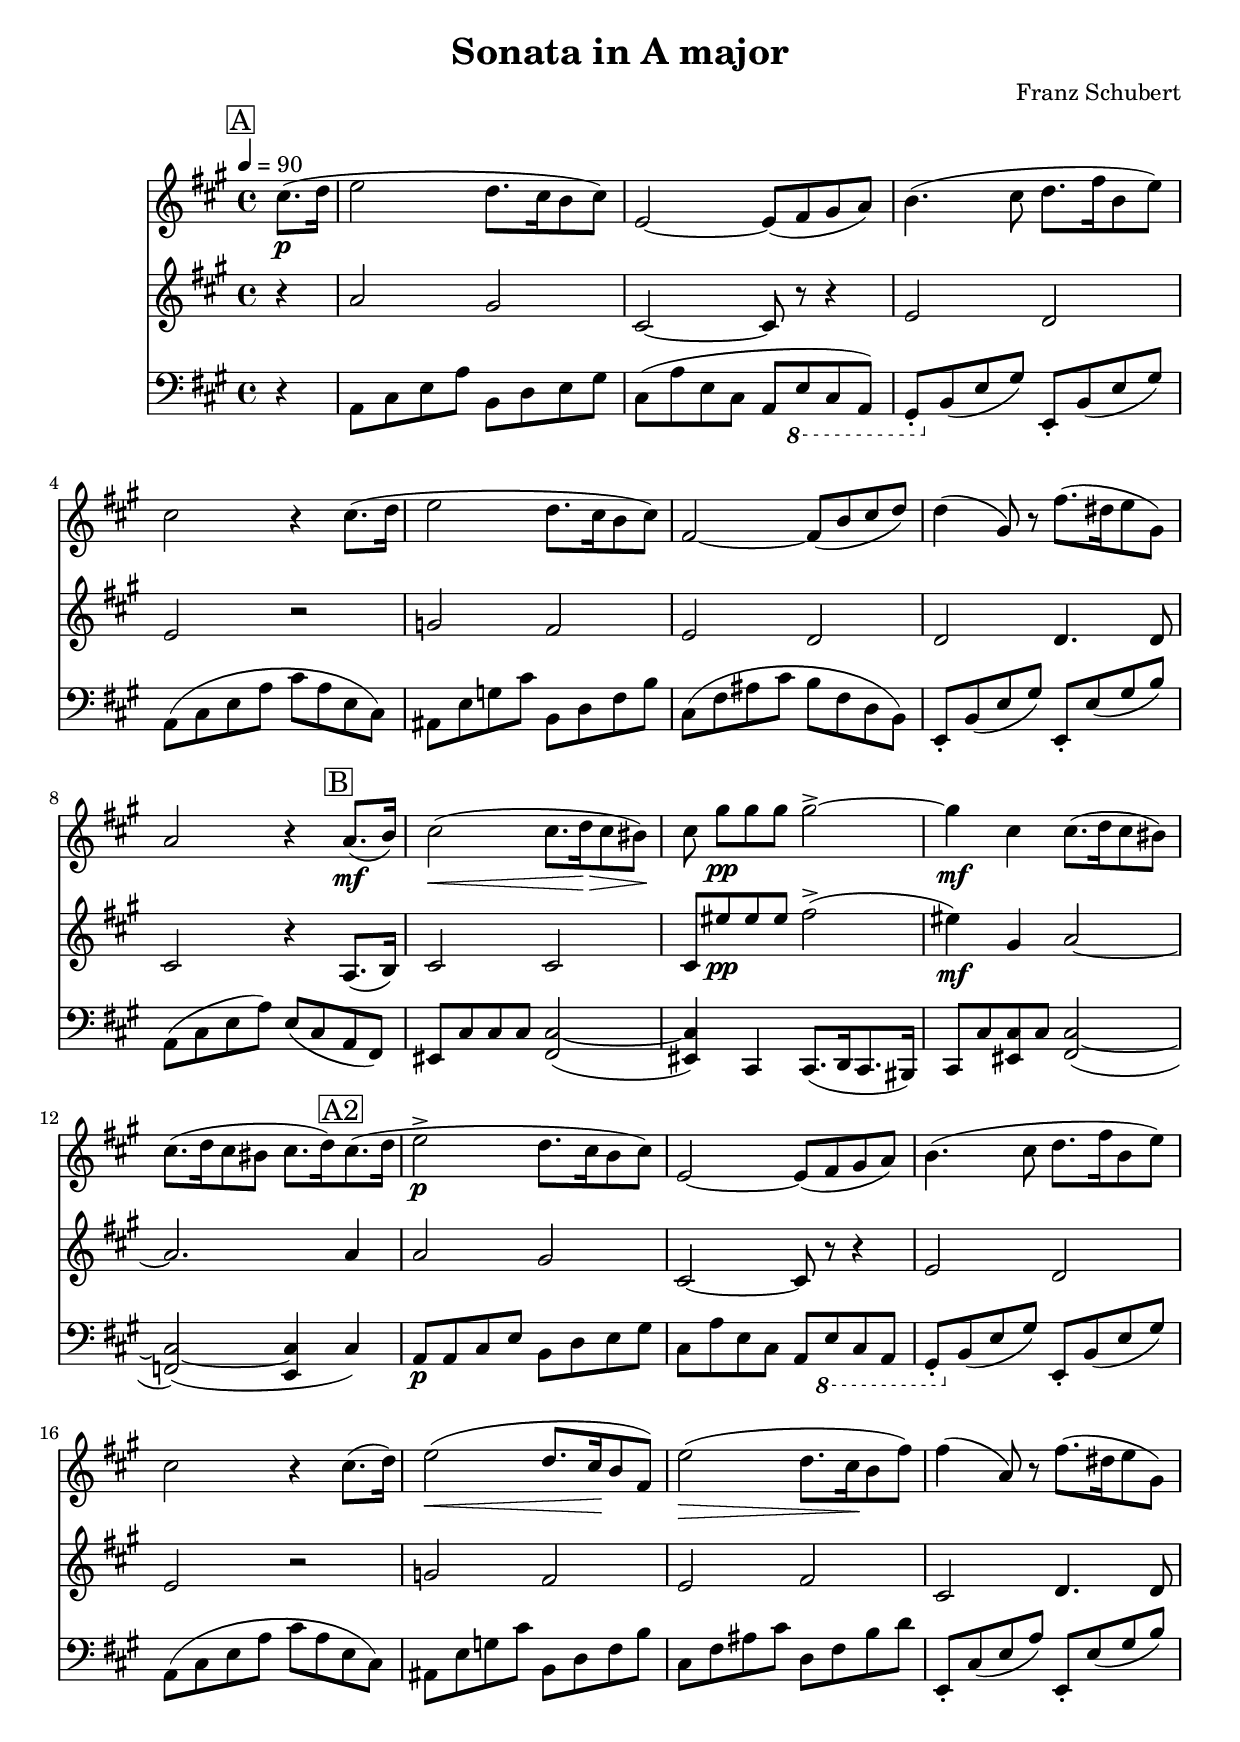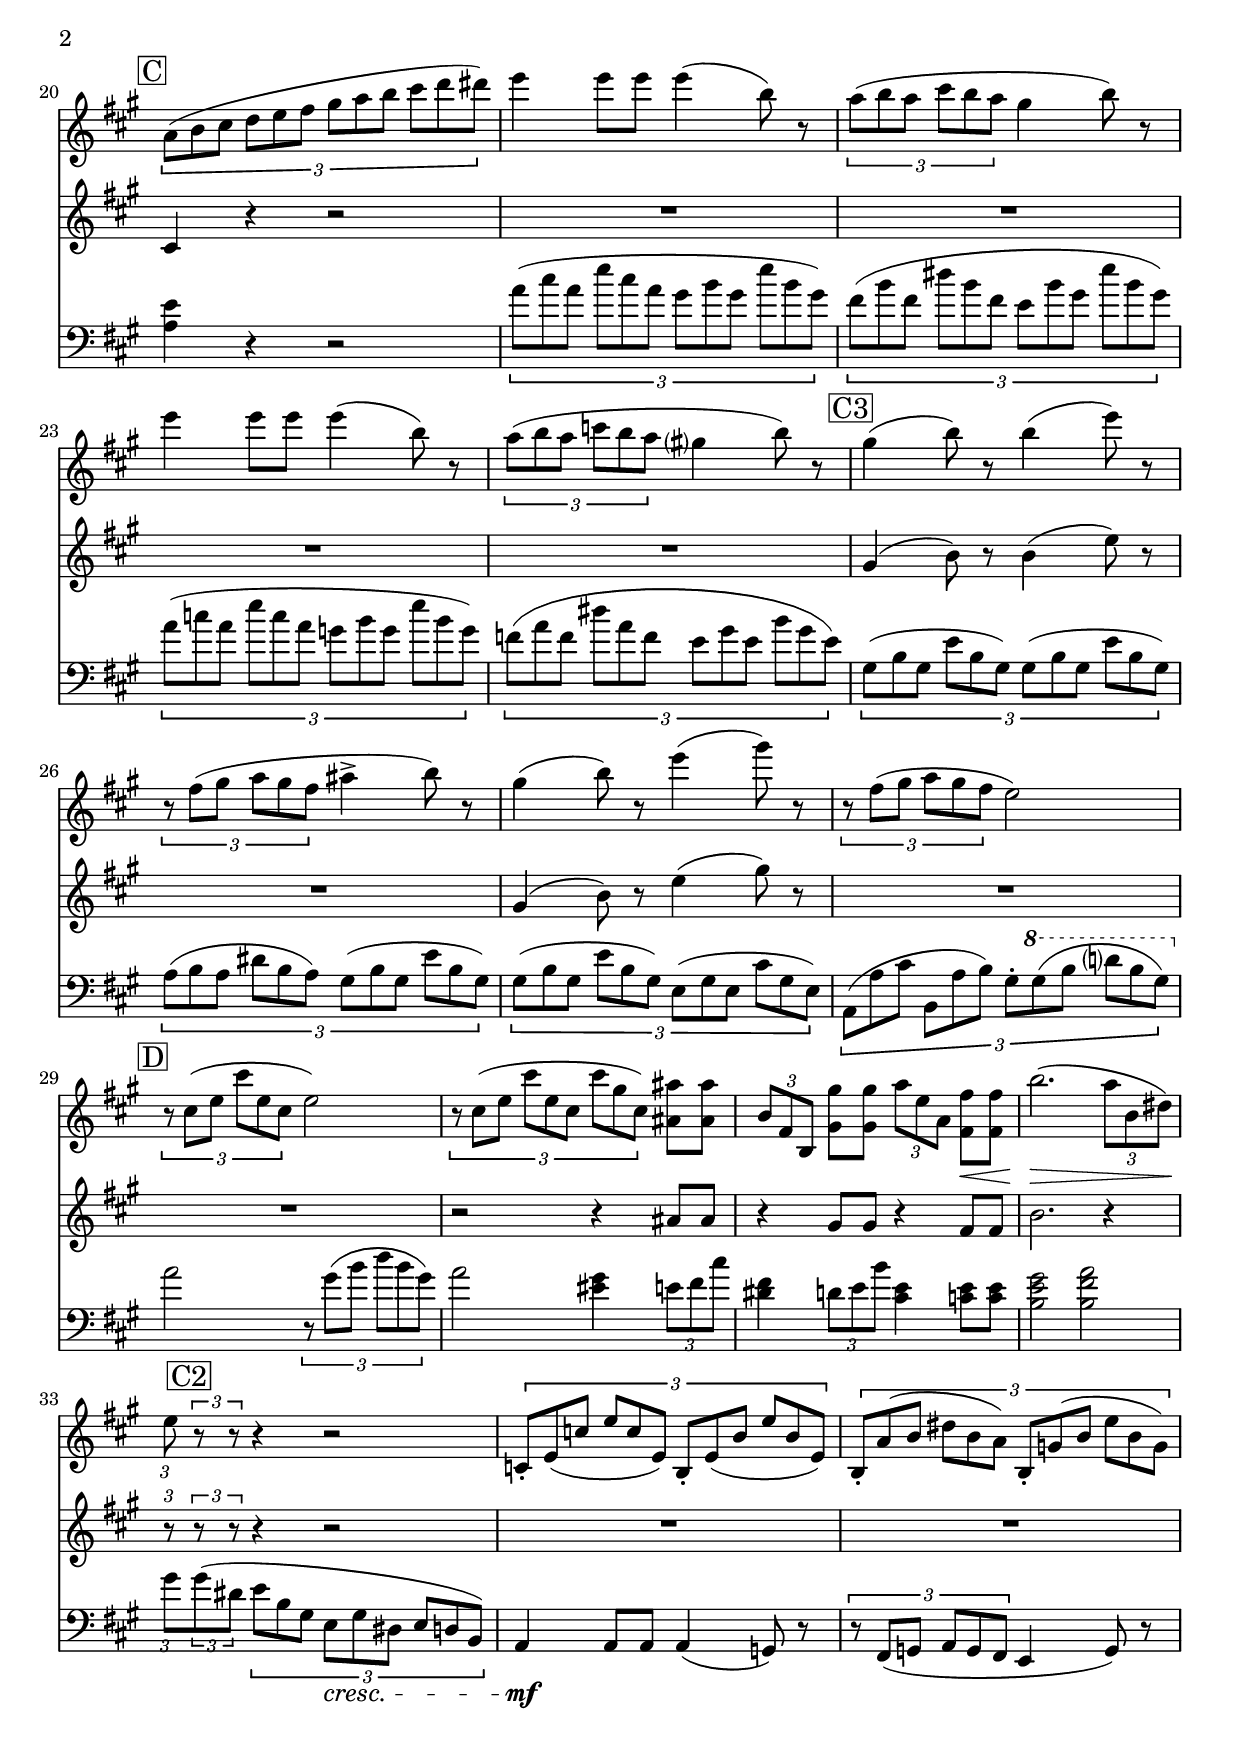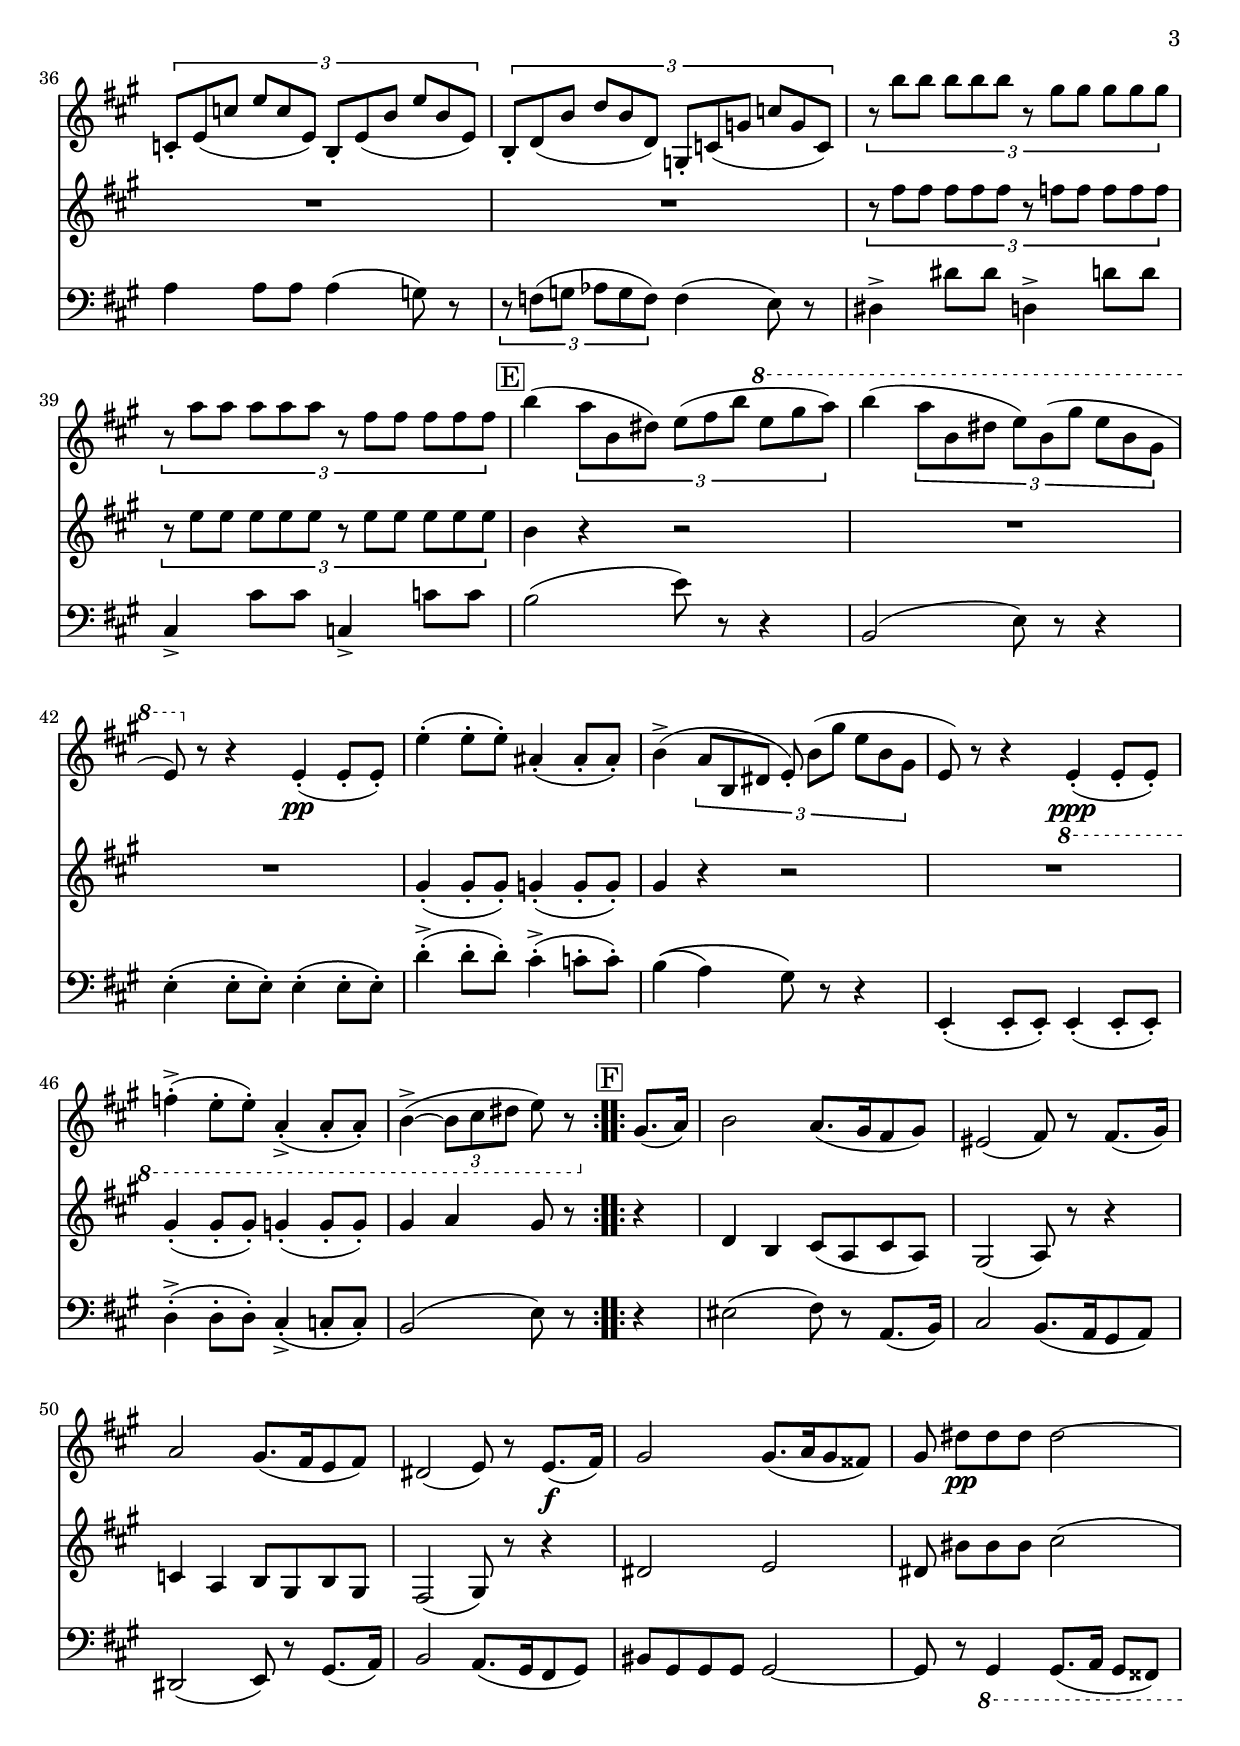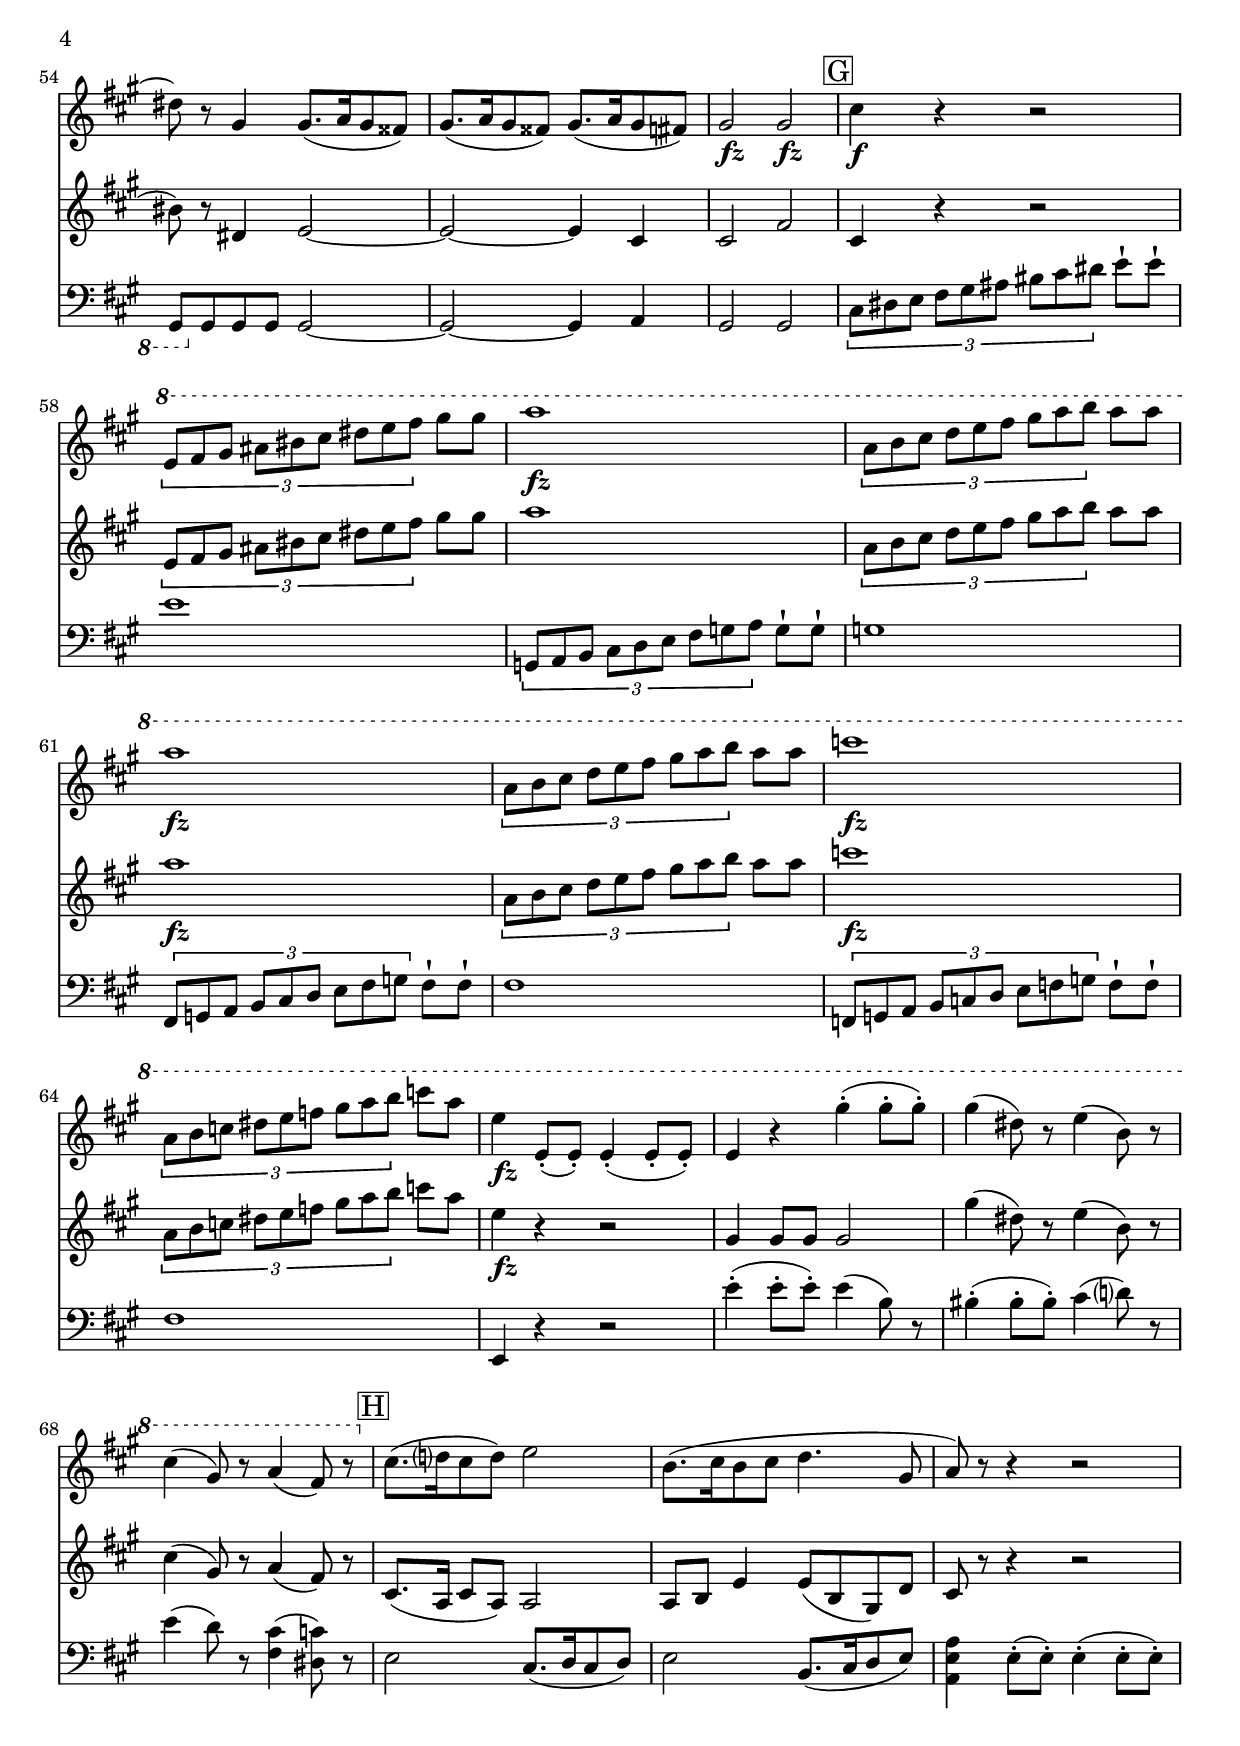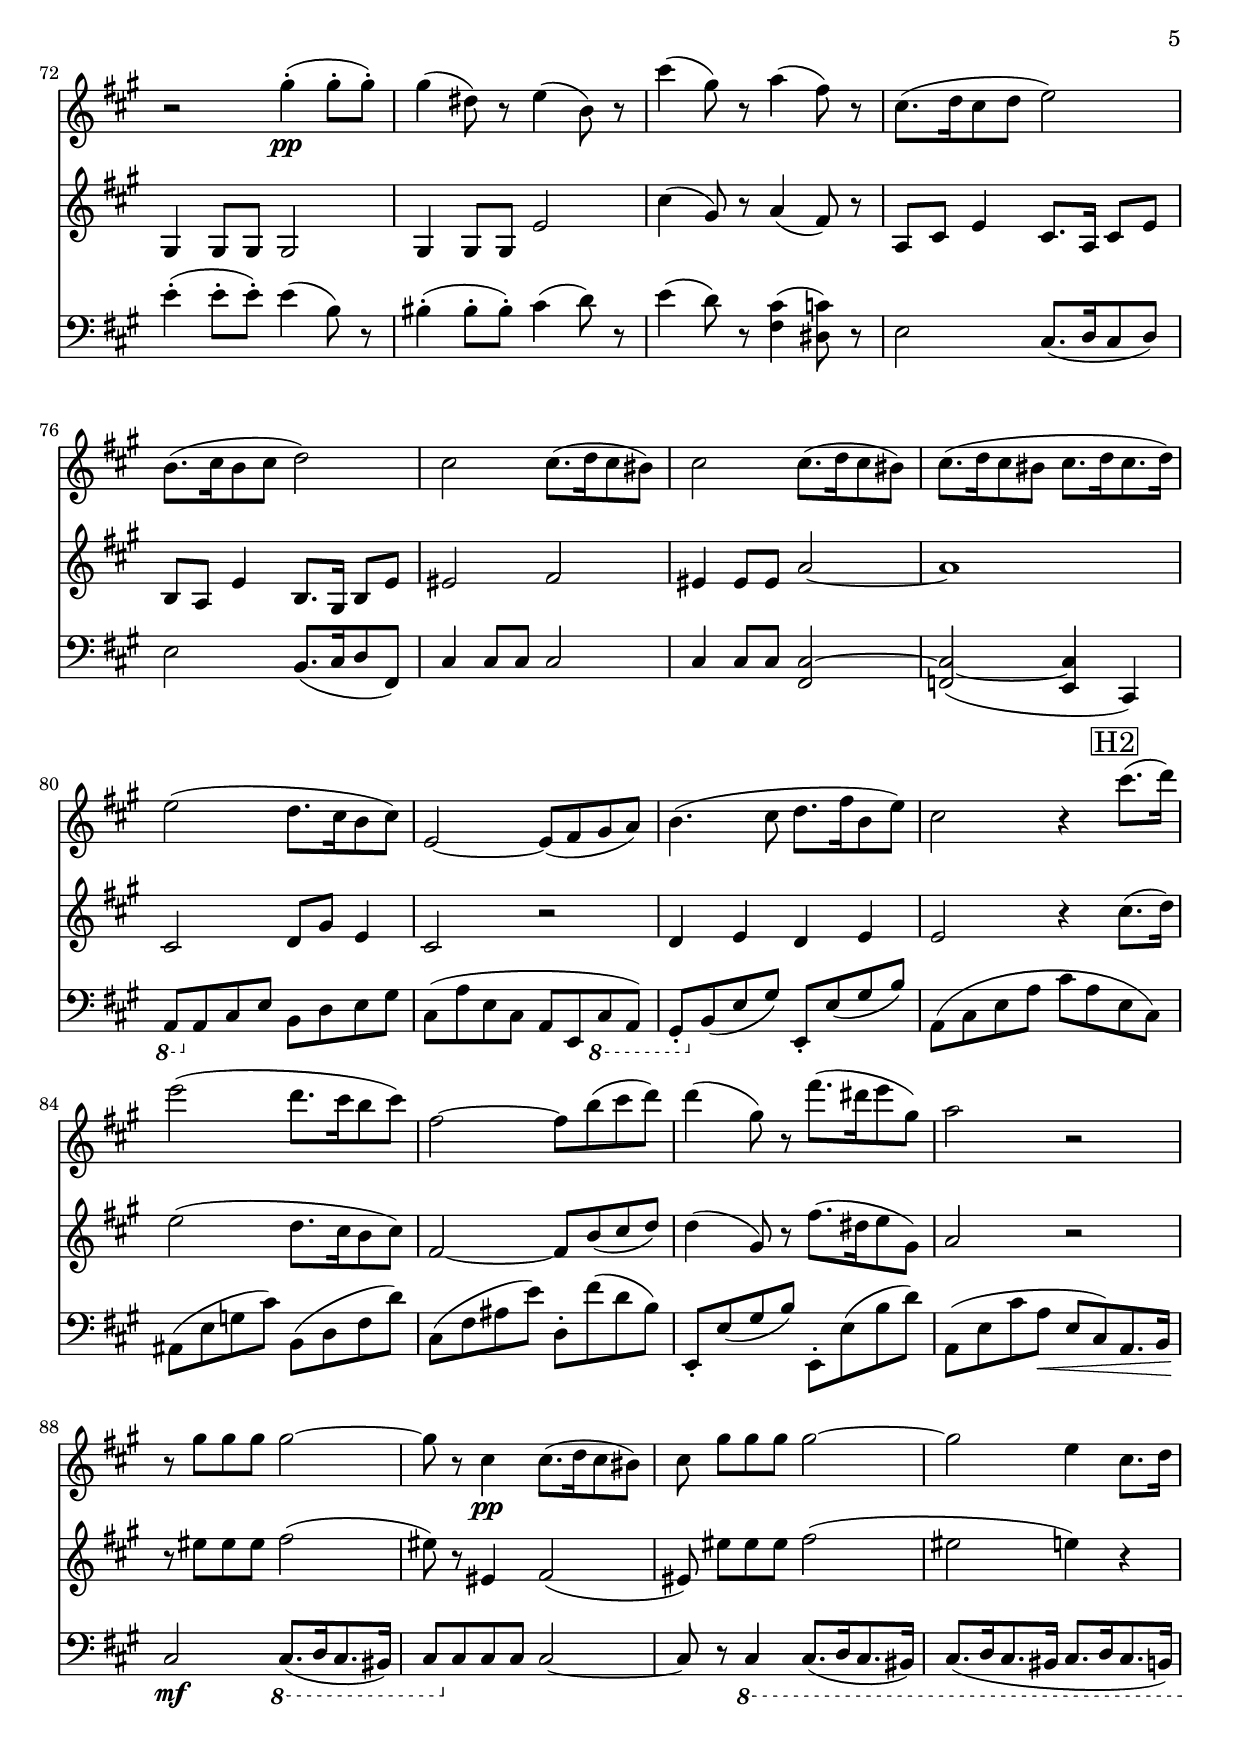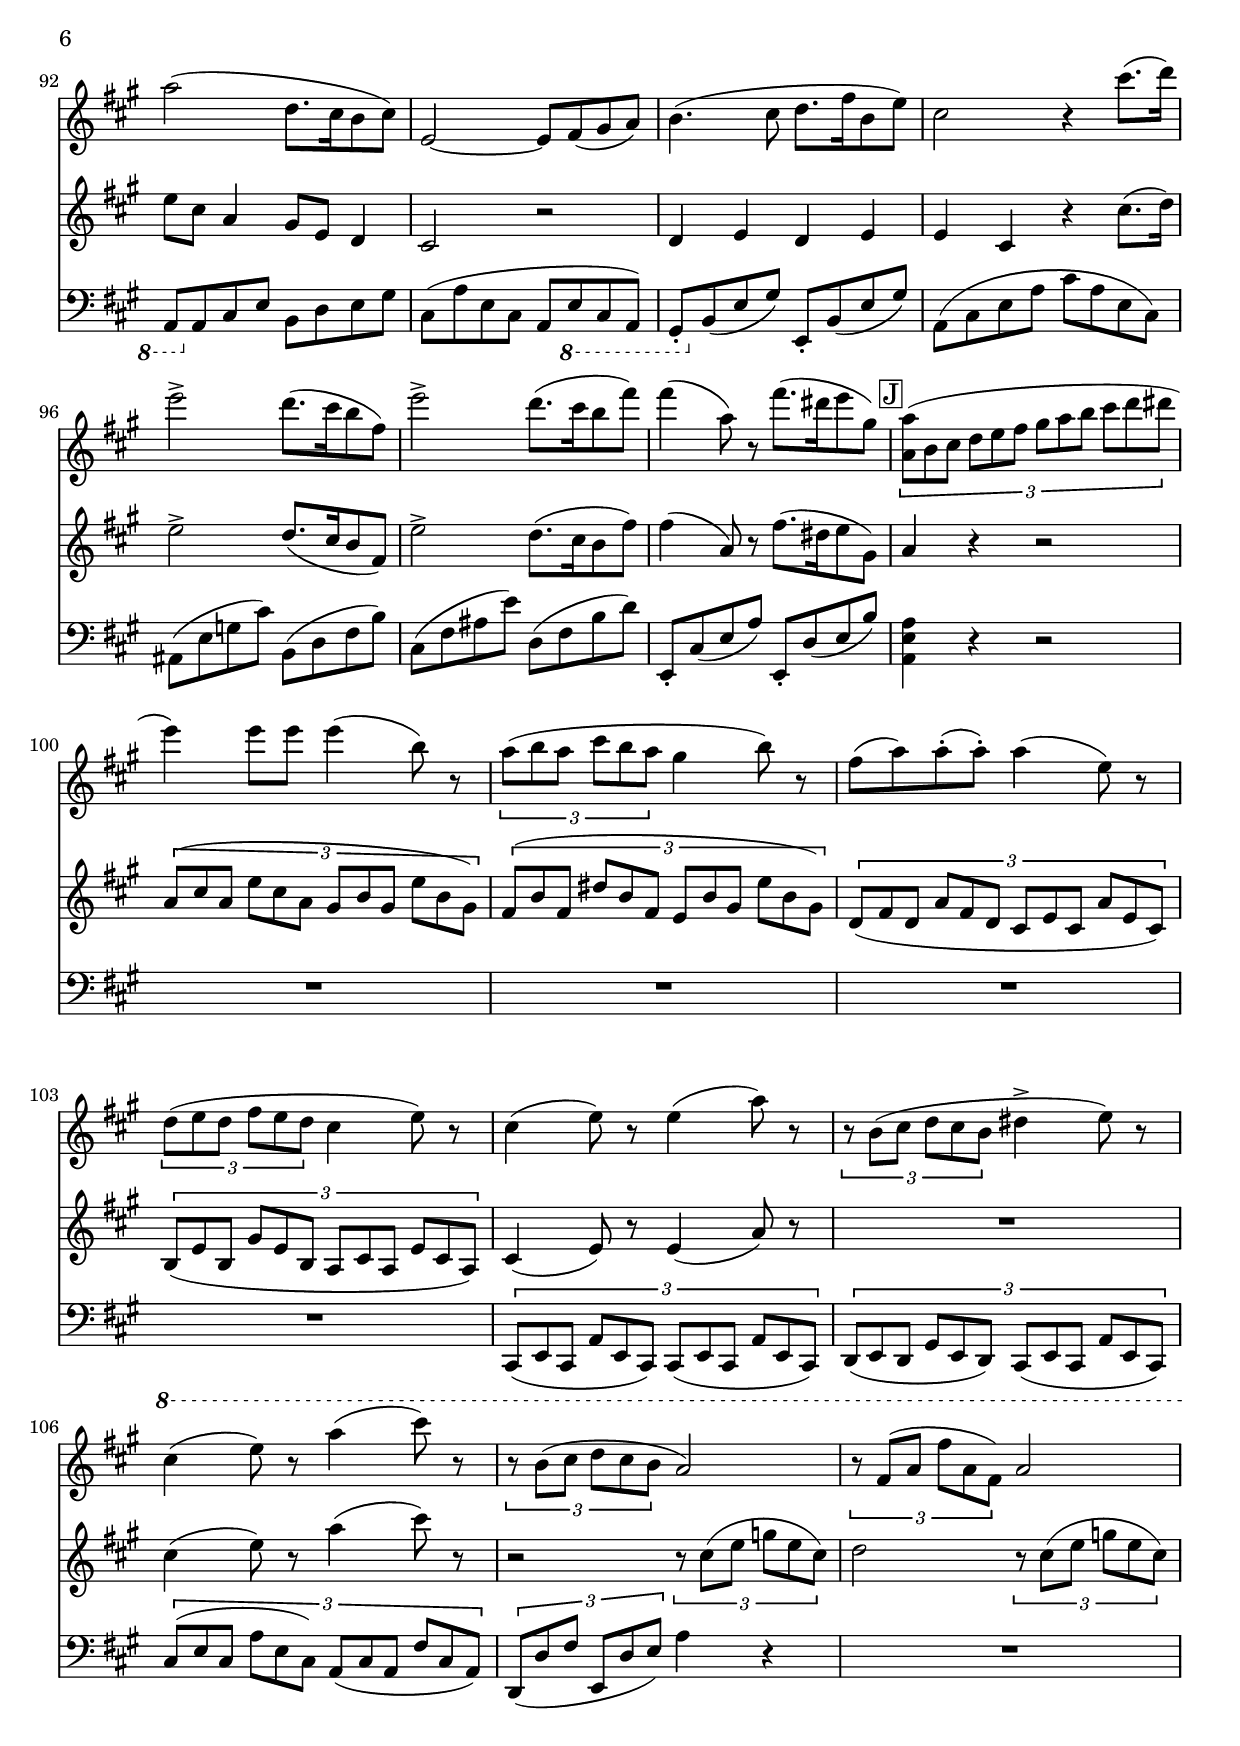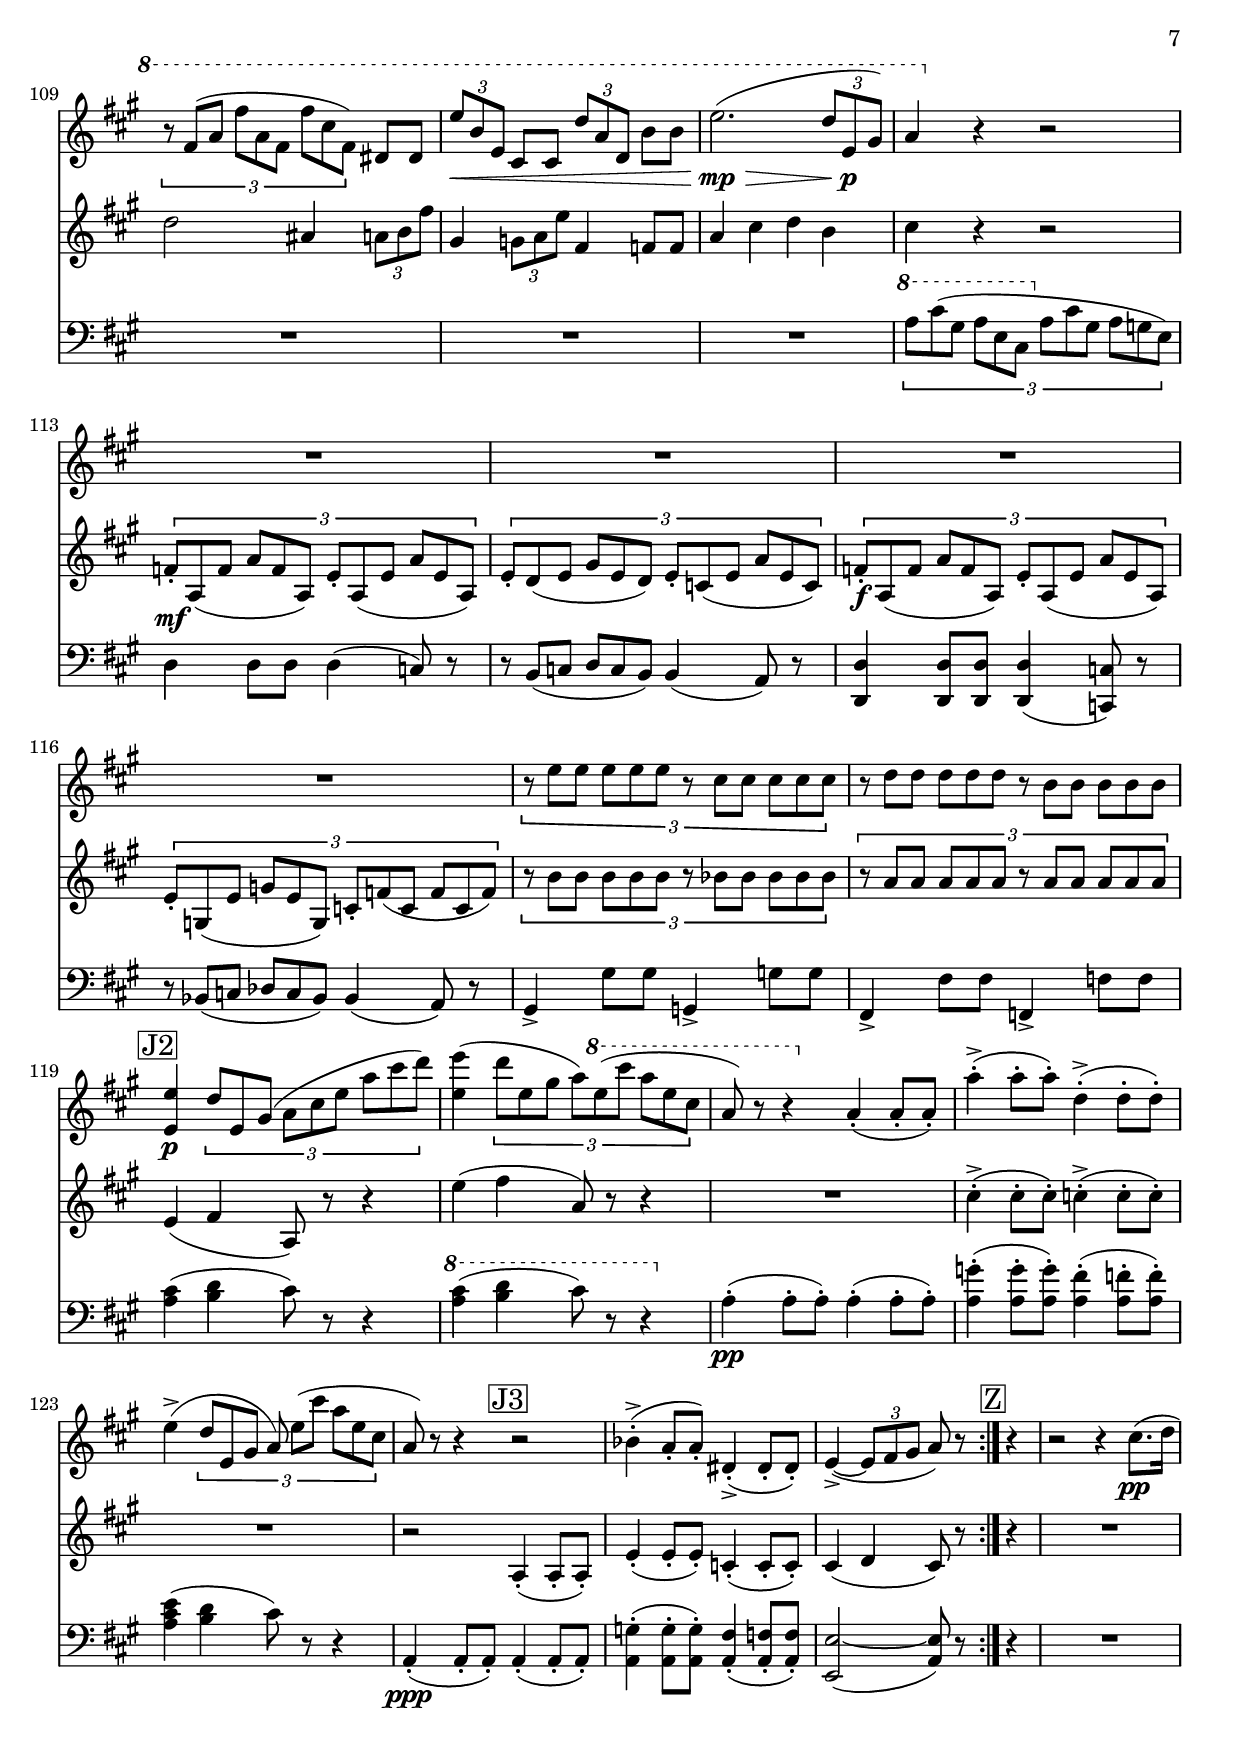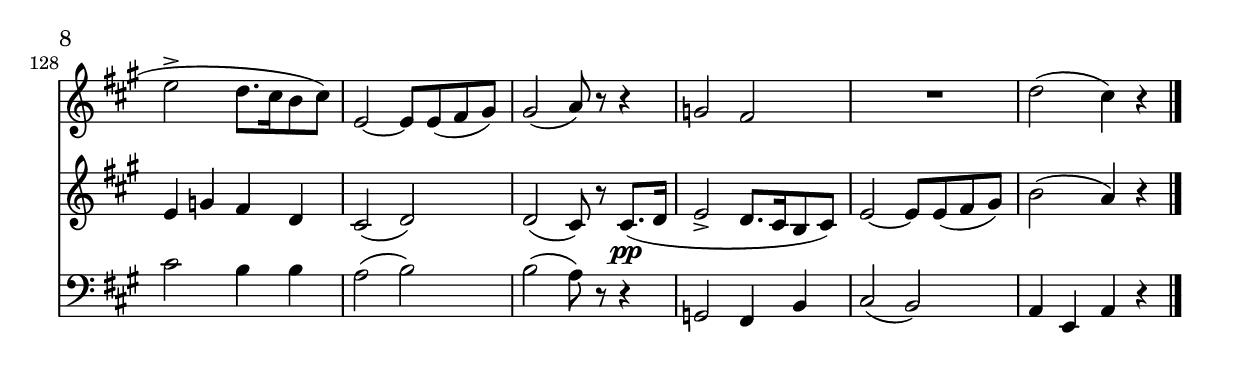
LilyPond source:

\language "english"

DaCapo = \markup { \italic "D.C." }
Fine = \markup { \italic "Fine" }

obr = { } % \break
opr = { } % \pageBreak

\header {
  title = \markup \center-column { "Sonata in A major" }
  composer = \markup { "Franz Schubert" }
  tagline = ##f
}

\paper {
  % annotate-spacing = ##t
  % bottom-margin = 1.0
  % top-margin = 1.0
  % right-margin = 5.0
  % left-margin = 5.0

  % page-count = 6
  % system-count = 23
  % ragged-bottom = ##t
  % ragged-right = ##t
  auto-first-page-number = ##t
  % two-sided = ##t
  page-breaking = #ly:minimal-breaking
  % page-breaking = #ly:page-turn-breaking
}

twice = #(define-music-function (music) (ly:music?)
             #{ \repeat unfold 2 { #music } #})

triplet = #(define-music-function (music) (ly:music?)
             #{ \tuplet 3/2 4 { #music } #})

repv = #(define-music-function (music) (ly:music?)
             #{ \repeat volta 2 { #music } #})

fz = \markup { \dynamic "fz" }

RHandImIA = \relative c' {
  %% original line 1
  \partial 4 cs'8.( \p d16 |
  e2 d8. cs16 b8 cs) |
  e,2~ e8( fs gs a) |
  b4.( cs8 d8. fs16 b,8 e) |
  cs2 r4 cs8.( d16 |
  e2 d8. cs16 b8 cs) |
  \obr %% original line 2
  fs,2~ fs8( b cs d) |
  d4( gs,8) r8 fs'8.( ds16 e8 gs,) |
  a2 r4
}

RHandImIB = \relative c' {
  a'='8.(-\mf b16) |
  cs2( \< cs8. d16 \> cs8 bs) \! |
  cs8 gs'[ \pp gs gs] gs2->~ |
  \obr %% original line 3
  gs4 \mf cs, cs8.( d16 cs8 bs) |
  cs8.( d16 cs8 bs cs8. d16 )
}

RHandImIAa = \relative c' {
  cs'=''8.( d16 |
  e2-> \p d8. cs16 b8 cs) |
  e,2~ e8( fs gs a) |
  b4.( cs8 d8. fs16 b,8 e) |
  \obr %% original line 4
  cs2 r4 cs8.( d16) |
  e2( \< d8. cs16 \! b8 fs) |
  e'2( \> d8. cs16 \! b8 fs') |
  fs4( a,8) r8 fs'8.( ds16 e8 gs,) |
}

RHandImIC = \relative c' {
  \set Staff.beatStructure = #'(1 1 1 1)
  \tuplet 3/2 { a'='8( b cs d e fs gs a b cs d ds) } |
  \obr %% original line 5
  e='''4 e8 e e4( b8) r |
  \tuplet 3/2 { a8( b a cs b a} gs4 b8) r8 |
  e='''4 e8 e e4( b8) r |
  \tuplet 3/2 { a8( b a c  b a} gs?4 b8) r8 |
}
RHandImICCC = \relative c' {
  \obr %% original line 6
  gs''=''4( b8) r b4( e8) r |
  \tuplet 3/2 { r8 fs,( gs a gs fs } as4-> b8) r |
  gs=''4( b8) r e4( gs8) r |
  \tuplet 3/2 { r8 fs,( gs a gs fs } e2) |
}

RHandImID = \relative c' {
  \opr %% original page 2, line 1
  \tuplet 3/2 { r8 cs'=''( e cs' e, cs } e2) |
  \tuplet 3/2 { r8 cs=''( e cs' e, cs cs' gs cs,) } <as as'>8 <as as'> |
  \tuplet 3/2 { b8 fs b, } <gs' gs'>8 <gs gs'> \tuplet 3/2 { a'=''8 e a, } <fs fs'>8 \< <fs fs'> |
  b'=''2.( \> \tuplet 3/2 { a8 b, ds) \! } |
  \tuplet 3/2 { e8 }
}

RHandImICc = \relative c' {
  \tuplet 3/2 { r8 r8 } r4 r2
  \obr %% original line 2
  \tuplet 3/2 { c='8-. e( c' e c e,) b-. e( b' e b e,) } |
  \tuplet 3/2 { b-. a'( b ds b a) b,-. g'( b e b g) } |
  \tuplet 3/2 { c,='8-. e( c' e c e,) b-. e( b' e b e,) } |
  \tuplet 3/2 { b-. d( b' d b d,) g,-. c( g' c g c,) } |
  \obr %% original line 3
  \tuplet 3/2 { r8 b'' b b8 b b r8 gs gs gs8 gs gs } |
  \tuplet 3/2 { r8 a a a8 a a r8 fs fs fs8 fs fs } |
}

RHandImIE = \relative c' {
  b''=''4( \tuplet 3/2 { a8 b, ds) e( fs b \ottava #1 e gs a) } |
  b4( \tuplet 3/2 { a8 b, ds e) b( gs' e b gs } |
  \obr %% original line 4
  e8) \ottava #0 r r4 e,='4-.(\pp e8-. e-.) |
  e'4-.( e8-. e-.) as,4(-. as8-. as-.) |
  b4->( \tuplet 3/2 { a8 b, ds e8-.) b'[( gs'] e b gs } |
  e8) r8 r4 \ottava #-1 e,4-.(\ppp e8-. e-.) |
  f'4-.->( e8-. e-.) a,4-.->( a8-. a-.) |
  b4~->( \tuplet 3/2 { b8 cs ds } e8) r8 \ottava #0
}

RHandImIF = \relative c' {
  \obr %% original line 5
  gs'='8.( a16) |
  b2 a8.[( gs16 fs8 gs)] |
  es2( fs8) r8 fs8.( gs16) |
  a2 gs8.[( fs16 e8 fs)] |
  ds2( e8) r8 e8.-\f( fs16) |
  gs2 gs8.[( a16 gs8 fss)] |
  \obr %% original line 6
  gs8 ds'-\pp[ ds ds] ds2~ |
  ds8 r8 gs,4 gs8.[( a16 gs8 fss)] |
  gs8.[( a16 gs8 fss)] gs8.[( a16 gs8 fs)] |
  gs2-\fz gs-\fz |
}

RHandImIG = \relative c' {
  cs'=''4-\f r4 r2
  \obr %% original line 7
  \ottava #1
  \tuplet 3/2 { e8 fs gs as8 bs cs ds8 e fs } gs8 gs |
  a1-\fz |
  \tuplet 3/2 { a,=''8 b cs d8 e fs gs8 a b } a8 a |
  a1-\fz |
  \obr %% original page 4, line 1
  \tuplet 3/2 { a,=''8 b cs d8 e fs gs8 a b } a8 a |
  c1-\fz |
  \tuplet 3/2 { a,=''8 b c ds8 e f  gs8 a b } c8 a |
  e4-\fz e,=''8-.( e-.) e4-.( e8-. e-.) |
  e4 r4 gs'='''-.( gs8-. gs-.) |
  \obr %% original line 2
  gs4( ds8) r8 e4( b8) r8 |
  cs4( gs8) r8 a4( fs8) r8 |
  \ottava #0
}
RHandImIH = \relative c' {
  cs'=''8.[( d?16 cs8 d)] e2 |
  b8.([ cs16 b8 cs] d4. gs,8 |
  a8) r8 r4 r2 |
  r2 gs'4-.(-\pp gs8-. gs-.) |
  \obr %% original line 3
  gs4( ds8) r8 e4( b8) r8 |
  cs'4( gs8) r8 a4( fs8) r8 |
  cs8.([ d16 cs8 d] e2) |
  b8.([ cs16 b8 cs] d2) |
  cs2 cs8.[( d16 cs8 bs)] |
  cs2 cs8.[( d16 cs8 bs)] |
  \obr %% original line 4
  cs8.[( d16 cs8 bs] cs8.[ d16 cs8. d16]) |
  e2( d8.[ cs16 b8 cs]) |
  e,2~ e8[( fs gs a)] |
  b4.( cs8 d8.[ fs16 b,8 e]) |
  cs2 r4
}
RHandImIHH = \relative c' {
  cs''='''8.( d16) |
  \obr %% original line 5
  e2( d8.[ cs16 b8 cs]) |
  fs,=''2~ fs8[ b( cs d)] |
  d4( gs,8) r8 fs'8.[( ds16 e8 gs,)] |
  a2 r2 |
  r8 gs[ gs gs] gs2~ |
  gs8 r8 cs,4-\pp cs8.[( d16 cs8 bs)] |
  \obr %% original line 6
  cs8 gs'8[ gs gs] gs2~ |
  gs2 e4 cs8. d16 |
  a'2( d,8.[ cs16 b8 cs]) |
  e,2~ e8[ fs( gs a)] |
  b4.( cs8 d8.[ fs16 b,8 e]) |
  \obr %% original line 7
  cs2 r4 cs'8.( d16) |
  e='''2-> d8.[( cs16 b8 fs)] |
  e'='''2-> d8.[( cs16 b8 fs')] |
  fs4( a,8) r8 fs'8.[( ds16 e8 gs,)] |
}

RHandImIJ = \relative c' {
  \times 2/3  { <a' a'>8 ( b8 cs8 d8 e8 fs8 gs8 a8 b8 cs8 d8 ds8 } |
  e4 ) e8 e8 e4 ( b8 ) r8 | % 101
  \times 2/3  { a8 ( b8 a8 cs8 b8 a8 } gs4 b8 ) r8 | % 102
  fs8 [( a8 ) a8 ( -. a8 )] -. a4 ( e8 ) r8 | % 103
  \times 2/3  { d8 ( e8 d8 fs8 e8 d8 } cs4 e8 ) r8 | % 104
  cs4 ( e8 ) r8 e4 ( a8 ) r8 | % 105
  \times 2/3  { r8 b,='8 ( cs8 d8 cs8 b8 } ds4 -> e8 ) r8 | % 106
  \ottava #1 cs'4 ( e8 ) r8 a4 ( cs8 ) r8 | % 107
  \times 2/3  { r8 b,8 ( cs8 d8 cs8 b8 } a2 ) | % 108
  \times 2/3  { r8 fs8 ( a8 fs'8 a,8 fs8 ) } a2 | % 109
  \times 2/3  { r8 fs8 ( a8 fs'8 a,8 fs8 fs'8 cs8 fs,8 ) } ds8 ds8 | \barNumberCheck #110
  \times 2/3  { e'8 \< b8 e,8 } cs8 cs8 \times 2/3  {d'8 a8 d,8 } b'8 b8 | % 111
  e2. \mp \> ( \times 2/3  {d8 e,8 \p gs8 ) } | % 112
  a4 \ottava #0 r4 r2 | % 113
  R1*4
  \times 2/3  { r8 e=''8 e8 e8 e8 e8 r8 cs cs cs8 cs cs } | % 118
  \once \override TupletBracket.stencil = ##f
  \once \override TupletNumber.stencil = ##f
  \times 2/3  { r8 d8 d8 d8 d8 d8 r8 b b b8 b b } | % 119
}
RHandImIJJ = \relative c' {
  <e=' e'>4 \p \times 2/3  { d'8 e,8 gs8( a8 cs8 e8 a8 cs8 d8 ) } | \barNumberCheck #120
  <e, e'>4 ( \times 2/3  { d'8 e,8 gs8 a8 ) \ottava #1 e'8 ( cs'8 a8 e8 cs8 } |
  a8 ) r8 r4 \ottava #0 a,='4 ( -. a8 -. a8 ) -. | % 122
  a'4 ( -. -> a8 -. a8 ) -. d,4 ( -. -> d8 -. d8 ) -. | % 123
  e4 ( -> \times 2/3  { d8 e,8 gs8 a8 ) e'8 ([ cs'8] a8 e8 cs8 } | % 124
  a8 ) r8 r4
}
RHandImIJJJ = \relative c' {
  r2 | % 125
  bf'='4 ( -. -> a8 -. a8 ) -. ds,4 ( -. -> ds8 -. ds8 ) -. | % 126
  e4 ( ~ -> \times 2/3  {e8 fs8 gs8 } a8 ) r8
}

RHandImIZ = \relative c' {
  r4 |
  r2 r4 cs'=''8.(-\pp d16 |
  e2-> d8.[ cs16 b8 cs]) |
  e,2 ~ e8[ e( fs gs)] |
  gs2( a8) r8 r4 |
  g2 fs |
  R1
  d'=''2( cs4) r4 \bar "|."
}


RHandI = \relative c' {
  \set Staff.beamExceptions = #'()

  \set Staff.beatStructure = #'(2 2)

  \time 4/4 \key a \major
  \repeat volta 2 {
    \mark \markup { \box "A" } \RHandImIA
    \mark \markup { \box "B" } \RHandImIB
    \mark \markup { \box "A2" } \RHandImIAa
    \mark \markup { \box "C" } \RHandImIC
    \mark \markup { \box "C3" } \RHandImICCC
    \mark \markup { \box "D" } \RHandImID
    \mark \markup { \box "C2" } \RHandImICc
    \mark \markup { \box "E" } \RHandImIE
  }
  \repeat volta 2 {
    \mark \markup { \box "F" } \RHandImIF
    \mark \markup { \box "G" } \RHandImIG
    \mark \markup { \box "H" } \RHandImIH
    \mark \markup { \box "H2" } \RHandImIHH
    \mark \markup { \box "J" } \RHandImIJ
    \mark \markup { \box "J2" } \RHandImIJJ
    \mark \markup { \box "J3" } \RHandImIJJJ
  }
  \mark \markup { \box "Z" } \RHandImIZ
}


LHandImIA = \relative c {
  %% original line 1
  \partial 4 r4 |
  a=,8 cs e a b,8 d e gs |
  cs,( a' e cs a8 \ottava #-1 e cs a) |
  gs-. \ottava #0 b'( e gs) e,-. b'( e gs) |
  a,( cs e a cs8 a e cs) |
  as8 e' g cs b,8 d fs b |
  \obr %% original line 2
  cs,8( fs as cs b8 fs d b) |
  e,8-. b'( e gs) e,-. e'( gs b) |
  a,( cs e a) e( cs
}

LHandImIB = \relative c {
  a=,8 fs) |
  es cs' cs cs <fs, cs'>2~( |
  <es cs'>4) cs cs8.[( d16 cs8. bs16)] |
  \obr %% original line 3
  cs8 cs' <es, cs'> cs' <fs, cs'>2~( |
  <f cs'>2~)( <e cs'>4
}

LHandImIAa = \relative c {
  cs=) |
  a8 \p a cs e b8 d e gs |
  cs,8 a' e cs a8 \ottava #-1 e cs a |
  gs8-. \ottava #0 b'( e gs) e,-. b'( e gs) |
  \obr %% original line 4
  a,8( cs e a cs8 a e cs) |
  as8 e' g cs b,8 d fs b |
  cs,8 fs as cs d,8 fs b d |
  e,,8-. cs'( e a) e,8-. e'( gs b) |
}

LHandImIC = \relative c {
  <a' e'>4 r4 r2
  \obr %% original line 5
  % \clef treble
  \tuplet 3/2 { a'='8( cs a e' cs a gs b gs e' b gs) } |
  \tuplet 3/2 { fs( b fs ds' b fs e b' gs e' b gs) } |
  \tuplet 3/2 { a( c a e' c a g b g e' b g) } |
  \tuplet 3/2 { f( a f ds' a f e gs e b' gs e) } |
}
LHandImICCC = \relative c {
  \obr %% original line 6
  \clef bass
  \tuplet 3/2 { gs'=8( b gs e' b gs) gs( b gs e' b gs) } |
  \tuplet 3/2 { a( b a ds b a) gs( b gs e' b gs) } |
  \tuplet 3/2 { gs( b gs e' b gs) e( gs e cs' gs e) } |
  \tuplet 3/2 { a,( a' cs b, a' b) gs-.
                % \clef treble
                \ottava #1
                gs'( b d? b gs)
                \ottava #0
              } |
}

LHandImID = \relative c {
  \opr %% original page 3, line 1
  a''='2 \tuplet 3/2 { r8 gs( b d b gs) } |
  a2 <es gs>4 \tuplet 3/2 { e8 fs cs' } |
  <ds, fs>4 \tuplet 3/2 { d8 e b' } <cs, e>4 <c e>8 <c e>8 |
  <b e gs>2 <b fs' a>2 |
  \tuplet 3/2 { gs'='8 }
}

LHandImICc = \relative c {
  \clef bass
  %% Bug?  If \tuplet is not split, triplet bracket doesn't end.
  \tuplet 3/2 { gs''='8( ds } \tuplet 3/2 { e b gs e-\cresc gs ds e d b) } |
  \obr %% original line 2
  a4-\mf a8 a a4( g8) r8 |
  \tuplet 3/2 { r8 fs( g a g fs } e4 g8) r8 |
  a'4 a8 a a4( g8) r8 |
  \tuplet 3/2 { r8 f( g af g f) } f4( e8) r8 |
  \obr %% original line 3
  ds4-> ds'8 ds d,4-> d'8 d |
  cs,4-> cs'8 cs c,4-> c'8 c8 | % Original switches to treble on last two eighths, until 2nd bar of E.
}

LHandImIE = \relative c {
  b'=2( e8) r8 r4 |
  b,2( e8) r8 r4 |
  \obr %% original line 4
  e4-.( e8-. e-.) e4-.( e8-. e-.) |
  d'4->-.( d8-. d-.) cs4->-.( c8-. c-.) |
  b4\(( a) gs8\) r8 r4 |
  e,4-.( e8-. e-.) e4-.( e8-. e-.) |
  d'4->-.( d8-. d-.) cs4->-.( c8-. c-.) |
  b2( e8) r8
}

LHandImIF = \relative c {
  r4 | % 48
  es2 ( fs8 ) r8 a,8. ( b16 ) | % 49
  cs2 b8. [( a16 gs8 a8 )] |
  \barNumberCheck #50
  ds,2 ( e8 ) r8 gs8. ( a16 ) | % 51
  b2 a8. [( gs16 fs8 gs8 )] | % 52
  bs8 gs8 gs8 gs8 gs2 ~ | % 53
  gs8 r8 \ottava #-1 gs,4 gs8. ( a16 gs8 fss8 ) | % 54
  gs8 \ottava #0 gs'8 gs8 gs8 gs2 ~ | % 55
  gs2 ~ gs4 a4 | % 56
  gs2 gs2 | % 57
  \times 2/3  { cs8 ds8 e8 fs8 gs8 as8 bs8 cs8 ds8 }
  e8 -! e8 -! | % 58
  e1 | % 59
  \times 2/3  { g,,8 a8 b8 cs8 d8 e8 fs8 g8 a8 }
  g8 -! g8 -! | \barNumberCheck #60
  g1 | % 61
  \times 2/3  { fs,8 g8 a8 b8 cs8 d8 e8 fs8 g8 }
  fs8 -! fs8 -! | % 62
  fs1 | % 63
  \times 2/3  { f,8 g8 a8 b8 c8 d8 e8 f8 g8 }
  f8 -! f8 -! | % 64
  fs1 | % 65
  e,4 r4 r2 | % 66
  e''4 ( -. e8 -. e8 ) -. e4 ( b8 ) r8 | % 67
  bs4 ( -. bs8 -. bs8 ) -. cs4 ( d?8 ) r8 | % 68
  e4 ( d8 ) r8 <fs, cs'>4 ( <ds c'>8 ) r8 | % 69
}
LHandImIH = \relative c {
  e=2 cs8. [( d16 cs8 d8 )] | \barNumberCheck #70
  e2 b8. [( cs16 d8 e8 )] | % 71
  <a, e' a>4 e'8 ( -. e8 ) -. e4 ( -. e8 -. e8 ) -. | % 72
  e'4 ( -. e8 -. e8 ) -. e4 ( b8 ) r8 | % 73
  bs4 ( -. bs8 -. bs8 ) -. cs4 ( d8 ) r8 | % 74
  % e4 ( d8 ) r8 cs4 ( c8 ) r8 | % 75
  % <a cs>2 ~ ~ <a cs>2 | % 76
  % <a b>2 ( ~ <gs b>2 ) | % 77
  e4 ( d8 ) r8 <fs, cs'>4 ( <ds c'>8 ) r8 | % 75
  e2 cs8. [( d16 cs8 d8 )] | \barNumberCheck #76
  e2 b8. [( cs16 d8 fs,8 )] | % 77
  cs'=4 cs8 cs8 cs2 | % 78
  cs4 cs8 cs8 <fs, cs'>2 ~ | % 79
  <f cs'>2( ~ <e cs'>4 cs4) | \barNumberCheck #80
  \ottava #-1 a8 \ottava #0 a'8 cs8 e8 b8 d8 e8 gs8 | % 81
  cs,8 ( a'8 e8 cs8 a8 e8 \ottava #-1 cs8 a8 ) | % 82
  gs8 -. \ottava #0 b'8 ( e8 gs8 ) e,8 -. e'8 ( gs8 b8 ) | % 83
  a,8 ( cs8 e8 a8 cs8 a8 e8 cs8 ) | % 84
  as8 ( e'8 g8 cs8 ) b,8 ( d8 fs8 d'8 ) | % 85
  cs,8 ( fs8 as8 e'8 ) d,8 -. fs'8 ( d8 b8 ) | % 86
  e,,8 -. e'8 ( gs8 b8 ) e,,8 -. e'8 ( b'8 d8 ) | % 87
  a,8 ( e'8 cs'8 a8 \< e8[ cs8 ) a8. b16] | % 88
  cs2 \mf \ottava #-1 cs,8.[ ( d16 cs8. bs16 )] | % 89
  cs8 \ottava #0 cs'8 cs8 cs8 cs2 ~ | \barNumberCheck #90
  cs8 r8 \ottava #-1 cs,4 cs8. [( d16 cs8. bs16 )] | % 91
  cs8. ([ d16 cs8. bs16] cs8.[ d16 cs8. b16] ) | % 92
  a8 \ottava #0 a'8 cs8 e8 b8 d8 e8 gs8 | % 93
  cs,8 ( a'8 e8 cs8 a8 \ottava #-1 e8 cs8 a8 ) | % 94
  gs8 -. \ottava #0 b'8 ( e8 gs8 ) e,8 -. b'8 ( e8 gs8 ) | % 95
  a,8 ( cs8 e8 a8 cs8 a8 e8 cs8 ) | % 96
  as8 ( e'8 g8 cs8 ) b,8 ( d8 fs8 b8 ) | % 97
  cs,8 ( fs8 as8 e'8 ) d,8 ( fs8 b8 d8 ) | % 98
  e,,8 -. cs'8 ( e8 a8 ) e,8 -. d'8 ( e8 b'8 ) | % 99
  <a, e' a>4 r4 r2 |
  \barNumberCheck #100
  R1*4
  \times 2/3  { cs,8 ( e8 cs8 a'8 e8 cs8 ) cs8 ( e8 cs8 a'8 e8 cs8 ) } | \barNumberCheck #105
  \times 2/3  { d8 ( e8 d8 gs8 e8 d8 ) cs8 ( e8 cs8 a'8 e8 cs8 ) } | % 106
  \times 2/3  { cs'8 ( e8 cs8 a'8 e8 cs8 ) a8 ( cs8 a8 fs'8 cs8 a8 ) } | % 107
  \times 2/3  {d,8 ( d'8 fs8 e,8 d'8 e8 ) } a4 r4 | % 108
  R1*4
  \times 2/3  { \ottava #1 a'8 cs8 ( gs8 a8 e8 cs8 \ottava #0 a8 cs8 gs8 a8 g8 e8 ) } | % 113
  d4 d8 d8 d4 ( c8 ) r8 | % 114
  \once \override TupletBracket.stencil = ##f
  \once \override TupletNumber.stencil = ##f
  \times 2/3  {
    r8 b8 ( c8 }
  \once \override TupletBracket.stencil = ##f
  \once \override TupletNumber.stencil = ##f
  \times 2/3  {
    d8 c8 b8 ) }
  b4 ( a8 ) r8 | % 115
  <d, d'>4 <d d'>8 <d d'>8 <d d'>4 ( <c c'>8 ) r8 | % 116
  \once \override TupletBracket.stencil = ##f
  \once \override TupletNumber.stencil = ##f
  \times 2/3  {
    r8 bf'8 ( c8 }
  \once \override TupletBracket.stencil = ##f
  \once \override TupletNumber.stencil = ##f
  \times 2/3  {
    df8 c8 bf8 ) }
  bf4 ( a8 ) r8 | % 117
  gs4 -> gs'8 gs8 g,4 -> g'8 g8 | % 118
  fs,4 -> fs'8 fs8 f,4 -> f'8 f8
  | % 119
  <a cs>4 ( <b d>4 cs8 ) r8 r4 | \barNumberCheck #120
  \ottava #1 <a' cs>4 ( <b d>4 cs8 ) r8 r4 | % 121
  \ottava #0 | % 121
  a,4 \pp ( -. a8 -. a8 ) -. a4 ( -. a8 -. a8 ) -. | % 122
  <a g'>4 ( -. <a g'>8 -. <a g'>8 ) -. <a fs'>4 ( -. <a f'>8 -. <a
                                                                 f'>8 ) -. | % 123
  <a cs e>4 ( <b d>4 cs8 ) r8 r4 | % 124
  a,4 \ppp ( -. a8 -. a8 ) -. a4 ( -. a8 -. a8 ) -. | % 125
  <a g'>4 ( -. <a g'>8 -. <a g'>8 ) -. <a fs'>4 ( -. <a f'>8 -. <a
                                                                 f'>8 ) -. | % 126
  <e e'>2 ( ~ <a e'>8 ) r8
}

LHandImIZ = \relative c {
  r4 |
  R1 |
  cs'='2 b4 b |
  a2( b2) |
  b2( a8) r8 r4 |
  g,2 fs4 b |
  cs2( b) |
  a4 e a r \bar "|."
}


LHandI = \relative c {
  \clef bass
  \time 4/4 \key a \major
  \repeat volta 2 {
    \LHandImIA \LHandImIB
    \LHandImIAa \LHandImIC \LHandImICCC
    \LHandImID \LHandImICc
    \LHandImIE
  }
  \repeat volta 2 {
    \LHandImIF % F & G
    \LHandImIH
  }
  \LHandImIZ
}


RHandIImIA = \relative c' {
  %% original line 1
  \partial 4 r4 |
  a'='2 gs |
  cs,2~ cs8 r8 r4 |
  e='2 d2 |
  e2 r2 |
  g fs |
  \obr %% original line 2
  e d |
  d d4. d8 |
  cs2 r4}

RHandIImIB = \relative c' {
  a=8.( b16) |
  cs2 cs |
  cs8 es'=''\pp es es fs2->( |
  \obr %% original line 3
  es4)-\mf gs,='4 a2~ |
  a2.
}

%% Adjust octave range.
RHandIImIBflute = \relative c' {
  a'='8.( b16) |
  cs2 cs |
  cs8 es=''\pp es es fs2->( |
  \obr %% original line 3
  es4)-\mf gs,='4 a2~ |
  a2.
}

RHandIImIAa = \relative c' {
  a'='4 | a2 gs |
  cs,2~ cs8 r8 r4 |
  e='2 d |
  \obr %% original line 4
  e2 r2 |
  g fs |
  e fs |
  cs d4. d8 |
}

RHandIImIC = \relative c' {
  cs4 r4 r2 |
  \obr %% original line 5
  R1*4 |
}
RHandIImICCC = \relative c' {
  \obr %% original line 6
  gs'='4( b8) r b4( e8) r |
  R1*1 |
  gs,='4( b8) r e4( gs8) r |
  R1*1 |
}

RHandIImID = \relative c' {
  \opr %% original page 2, line 1
  R1*1 |
  r2 r4 as'='8 as |
  r4 gs8 gs r4 fs8 fs |
  b2. r4 |
  \tuplet 3/2 { r8 }
}

RHandIImICc = \relative c' {
  \tuplet 3/2 { r8 r8 } r4 r2 |
  \obr %% original line 2
  R1*4 |
  \obr %% original line 3
  \tuplet 3/2 { r8 fs'='' fs fs8 fs fs r8 f f f8 f f } |
  \tuplet 3/2 { r8 e e e8 e e r8 e e e8 e e } |
}

RHandIImIE = \relative c' {
  b'='4 r4 r2 |
  R1*1 |
  \obr %% original line 4
  R1*1 |
  gs4-.( gs8-. gs-.) g4-.( g8-. g-.) |
  gs4 r4 r2 |
  R1*1 |
  gs4-.( gs8-. gs-.) g4-.( g8-. g-.) |
  gs4 a gs8 r8
}

RHandIImIF = \relative c' {
  r4 | \barNumberCheck #48
  d4 b cs8( a cs a) |
  gs2( a8) r8 r4 |
  c4 a b8 gs b gs |
  fs2( gs8) r8 r4 |
  ds'2 e2 |
  ds8 bs'8[ bs bs] cs2 ( |
  bs8) r8 ds,4 e2 ~ |
  e2 ~ e4 cs |
  cs2 fs |
}
RHandIImIG = \relative c' {
  cs4 r4 r2 |
  \tuplet 3/2 { e8 fs gs as8 bs cs ds8 e fs } gs8 gs |
  a1 |
  \tuplet 3/2 { a,='8 b cs d8 e fs gs8 a b } a8 a |
  a1-\fz |
  \tuplet 3/2 { a,='8 b cs d8 e fs gs8 a b } a8 a |
  c1-\fz |
  \tuplet 3/2 { a,='8 b c ds8 e f  gs8 a b } c8 a |
  e4-\fz r4 r2 |
  gs,4 gs8 gs8 gs2 |
  gs'=''4( ds8) r8 e4( b8) r8 |
  cs4( gs8) r8 a4( fs8) r8 |
}
RHandIImIH = \relative c' {
  cs='8.( a16 cs8 a) a2 |
  a8 b e4 e8( b gs) d' |
  cs r8 r4 r2 |
  gs=4 gs8 gs8 gs2 |
  gs=4 gs8 gs8 e'2 |
  cs'4( gs8) r8 a4( fs8) r8 |
  a,=8 cs e4 cs8. a16 cs8 e |
  b8 a e'4 b8. gs16 b8 e |
  es2 fs2 |
  es4 es8 es8 a2 ~ |
  a1 |
  cs,='2 d8 gs e4 |
  cs2 r2 |
  d4 e d e |
  e2 r4
}
RHandIImIHH = \relative c' {
  cs'=''8.( d16) |
  e2( d8.[ cs16 b8 cs]) |
  fs,='2~ fs8[ b( cs d)] |
  d4( gs,8) r8 fs'8.[( ds16 e8 gs,)] |
  a2 r2 |
  r8 es'=''[ es es] fs2( |
  es8) r8 es,='4 fs2( |
  es8) es'=''[ es es] fs2( |
  es2 e4) r4 |
  e8 cs a4 gs8 e d4 |
  cs2 r2 |
  d4 e d e4 |
  e4 cs r4 cs'8.( d16) |
  e=''2-> d8.[( cs16 b8 fs)] |
  e'=''2-> d8.[( cs16 b8 fs')] |
  fs4( a,8) r8 fs'8.[( ds16 e8 gs,)] |
  \barNumberCheck #99
}

RHandIImIJ = \relative c' {
  a'='4 r4 r2
  \times 2/3  { a='8 ( cs8 a8 e'8 cs8 a8 gs8 b8 gs8 e'8 b8 gs8 ) } | % 101
  \times 2/3  { fs8 ( b8 fs8 ds'8 b8 fs8 e8 b'8 gs8 e'8 b8 gs8 ) } | % 102
  \times 2/3  { d8 ( fs8 d8 a'8 fs8 d8 cs8 e8 cs8 a'8 e8 cs8 ) } | % 103
  \times 2/3  { b8 ( e8 b8 gs'8 e8 b8 a8 cs8 a8 e'8 cs8 a8 ) } | \barNumberCheck #104
  cs4 ( e8 ) r8 e4 ( a8 ) r8 | % 105
  R1 |
  cs4 ( e8 ) r8 a4 ( cs8 ) r8 | % 107
  r2 \times 2/3 { r8 cs,=''8 ( e8  g8 e8 cs8 ) } |
  d2 \times 2/3  { r8 cs8 ( e8 g8 e8 cs8 ) } | % 109
  d2 as4 \times 2/3  {a8 b8 fs'8 } | \barNumberCheck #110
  gs,4 \times 2/3  {g8 a8 e'8 } fs,4 f8 f8 | % 111
  a4 cs d b | % 112
  cs4 r4 r2 | % 113

  \times 2/3  { f,='8 \mf -. a,8 ( f'8 a8 f8 a,8 ) e'8 -. a,8 ( e'8 a8 e8 a,8 ) } | % 114
  \times 2/3  { e'8 -. d8 ( e8 gs8 e8 d8 ) e8 -. c8 ( e8 a8 e8 c8 ) } | % 115
  \times 2/3  { f8 \f -. a,8 ( f'8 a8 f8 a,8 ) e'8 -. a,8 ( e'8 a8 e8 a,8 ) } | % 116
  \times 2/3  { e'8 -. g,8 ( e'8 g8 e8 g,8 ) c8-. f8 ( c8 f8 c8 f8 ) } | % 117

  \times 2/3 { r8 b=' b b8 b b r8 bf bf bf8 bf bf } | % 118
  \times 2/3 { r8 a a a8 a a r8 a a a8 a a } | % 119
}
RHandIImIJJ = \relative c' {
  e='4( fs a,8) r8 r4 |
  e''=''4( fs a,8) r8 r4 |
  R1 |
  cs4-.->( cs8-. cs8-.) c4-.->( c8-. c8-.) |
  R1 |
  r2
}
RHandIImIJJJ = \relative c' {
  a=4 ( -. a8 -. a8 ) -. |
  e'4-.( e8-. e-.) c4-.( c8-. c-.) |
  cs4( d cs8) r8
}

RHandIImIZ = \relative c' {
  r4 |
  R1 |
  e='4 g fs d |
  cs2( d) |
  d2( cs8) r8 cs8.(-\pp d16 |
  e2-> d8.[ cs16 b8 cs]) |
  e2~ e8[ e( fs gs)] |
  b2( a4) r4 \bar "|."
}

RHandII = \relative c' {
  \time 4/4 \key a \major
  \repeat volta 2 {
    \RHandIImIA \RHandIImIB
    \RHandIImIAa \RHandIImIC \RHandIImICCC
    \RHandIImID \RHandIImICc
    \RHandIImIE
  }
  \repeat volta 2
  {
    \RHandIImIF \RHandIImIG
    \RHandIImIH \RHandIImIHH
    \RHandIImIJ \RHandIImIJJ \RHandIImIJJJ
  }
  \RHandIImIZ
}


MI_Oboe = \relative c' {
    \time 4/4
%    \set Timing.beamExceptions = \beamExceptions { 
%         \triplet { 8[ 8 8] 8[ 8 8] 8[ 8 8] 8[ 8 8] } |
%         8.[ 16 8 8] 8.[ 16 8 8] | 
%         2 8.[ 16 8 8] | 
%         8.[ 16 8 8] 2 | 
%         4. 8 8.[ 16 8 8] |
%    }

    \repv {
        \key a \major \partial 4 cs'8. \p d16 | % 1
        \repeat unfold 2 {
            e2 d8. cs16 b8 cs |
            e,2~ e8( fs gs a) |
            b4. cs8 d8. fs16 b,8 e |
            cs2 r4 cs8. d16 | % 5
            \volta 1 {
                e2 d8. cs16 b8 cs |
                fs,2~ fs8( b cs d) |
                d4( gs,8) r8 fs'8.( ds16 e8 gs,) | \barNumberCheck #8
                a2 r4 a='8.(-\mf b16) |
                cs2( \< cs8. d16 \> cs8 bs) \! |
                cs8 gs'[ \pp gs gs] gs2->~ |
                \obr %% original line 3
                gs4 \mf cs, cs8.( d16 cs8 bs) |
                cs8. d16 cs8 bs cs8. d16 cs8. d16 |
            }
        }
        e2 \< d8. cs16 \! b8 fs |
        e'2 \> d8. cs16 \! b8 fs' |
        fs4( a,8) r8 fs'8.( ds16 e8 gs,) |
        
        a4 r r2 |
    
        \tuplet 3/2 4 { a='8 cs a e' cs a gs b gs e' b gs } |
        \tuplet 3/2 4 { fs b fs ds' b fs e b' gs e' b gs } |
        \tuplet 3/2 4 { a c a e' c a g b g e' b g } |
        \tuplet 3/2 4 { f a f ds' a f e gs e b' gs e } | \barNumberCheck #25
        gs4( b8) r b4( e8) r | 
        R1 |
        gs,4( b8) r e4( gs8) r | 
        r2 \tuplet 3/2 4 { r8 gs, b d8 b gs } | \barNumberCheck #29
        a2 r2 |
        \tuplet 3/2 4 { r8 cs e cs'8 e, cs cs'8 gs cs, } as8 as |
        \tuplet 3/2 { b'8 fs b, } gs8 gs \tuplet 3/2 { a'8 e a, } fs8 a |
        b2. \tuplet 3/2 { a'8 b, ds } |
        e8 r r4 r2 |
        \triplet {
            \twice { 
                c8-. e c' e8 c e, b8-. e b' e8 b e, |
                \volta 1 { b8-. a' b ds8 b a b,8-. g' b e8 b g | }
            } b,8-. d b' d8 b d, g,8-. c g' c8 g c,
            r8 fs fs fs8 fs fs r8 f f f8 f f |
            \twice { r8 e e e8 e e } |
        }
        b4 \triplet { a8 b, ds e8 gs b e8 gs a } |
        b4 \triplet { a8 b, ds e8 b gs' e8 b gs } |
        e8 r r4 e4-\pp e8 e |
        gs4 gs8 gs g4 g8 g |
        gs4 \triplet { a8 b, ds e8-. \noBeam b' gs' e8 b gs } |
        e8 r r4 r2 |
        f'4-\ppp e8 e a4 a8 a |
        b4 ~ \triplet { b8 cs ds } e8 r
    }
    gs,,8.(-\p a16) |
    b2-> a8. gs16 fs8 gs |
    es2( fs8) r fs8.( gs16) |
    a2-> gs8.( fs16 e8 fs) |
    ds2( e8) r e8.(-\mf fs16) | 
    gs2 gs8.->( a16 gs8 fss) |
    gs8 \noBeam ds'-\ppp ds ds ds2 ~ |
    ds8 r gs,4-\mf gs8.->( a16 gs8 fss) |
    \twice { gs8.( a16 gs8 fss )} |
    gs2-\fz ds'-\fz |
    \triplet { cs,8 ds e fs8 gs as bs8 cs ds } e8-! e-! |
    e1 |
    \triplet { g,8 a b cs8 d e fs8 g a } g8-! g-! |
    g1 |
    \triplet { fs,8 g a b8 cs d e8 fs g } fs8-! fs-! |
    fs1 | % D 6
    \triplet { f,8 g a b8 c d e8 f g } f8-! f-! |
    f4 a, \triplet { gs8 a b } c8-! a-! |
    e4-\fz e'8-\p e e4 e8 e |
    e4 e8 e e4( b8) r8 |
    gs4 gs8 gs gs4. r8 |
    cs4( gs8) r a4( fs8) r |
    cs'8.( d16 cs8 d) e2 |
    b8.( cs16 b8 cs) d2 |
    \twice { cs2 cs8.-> d16 cs8 bs } |
    cs8.-> d16 cs8 bs cs8. d16 e4 |
    r8 cs a a r8 gs gs d |
    cs8 e gs cs e8 cs e d |
    r8 e gs gs r8 
}

MI_Flute = \relative c' {
    \repv {
        \key a \major \partial 4 r4 | % 1
        \repeat unfold 2 {
            r8 a'-\p cs-. cs r8 e, gs-. gs | % 2
            a8-- gs-. a-- gs-. a4 r | % 3
            r8 gs' e e r8 b gs gs | % 4
            a8 e' cs gs a4 r4 | % 5
            \volta 1 {
                r8 g as as r8 b fs' fs | % 6
                e8 fs e fs d4 r4 | % 7
                r8 b gs gs r8 gs e e | % 8
                e8 cs' a e' a,4 r | % 9
                r8 gs es es r8 fs a a | % 10
                r8 es' es es r8 fs, fs fs | % 11
                es4 r r8 a fs fs | % 12
                r8 f a a gs4 e | % 13
            }
        }
        r8 as cs cs r8 b d d | \barNumberCheck #18
        r8 cs as as r8 b d d | % 19
        r8 e cs cs r8 b gs gs | % 20
        \tuplet 3/2 4 { a8 b cs d8 e fs gs8 a b cs8 d ds } | % 21
        e4 e8 e e4( b8) r | % 22
        \tuplet 3/2 4 { a8( b a) cs8( b a) } gs4( b8) r | % 23
        e4 e8 e e4( b8) r | % 24
        \tuplet 3/2 4 { a8( b a) c8( b a) } gs?4( b8) r | % 25
        gs4( b8) r b4( e8) r | % 26
        \tuplet 3/2 4 { r8 fs,( gs) a8( gs fs) } as4->( b8) r | % 27
        gs4( b8) r e4( gs8) r | % 28
        \tuplet 3/2 4 { r8 fs,( gs) a8( gs fs) } e2 | \barNumberCheck #29
        \tuplet 3/2 4 { r8 cs( e) cs'8( e, cs) } e2 |
        r2 gs,4 as'8 as |
        fs,4 gs'8 gs e,4 fs'8 fs |
        b2. r4 |
        R1*3 |
        a,4 a8 a a4( g8) r |
        r2 f4( e8) r |
        \triplet { r8 b'' b b8 b b r8 gs gs gs8 gs gs |
                   r8 a a a8 a a r8 fs fs fs8 fs fs }
        b4( a4 gs8) r r4 |
        gs4( a gs8) r r4 |
        R1 |
        b,4-\pp b8 b as4 as8 as |
        gs4( fs e8) r r4 |
        r2 e4-\ppp  e8 e |
        gs4 gs8 gs g4 g8 g |
        gs4( fs gs8) r
    }
    r4 |
    r8 gs-\p d' d r8 cs a cs |
    r8 gs cs cs r8 cs a a |
    r8 cs fs, fs r8 b gs gs |
    r8 fs ds' ds r8 e b b |
    r8 bs bs bs r8 e e e |
    r8 bs-\ppp bs bs r8 cs cs cs |
    bs8 bs-\mf  bs bs r8 e e e |
    r8 bs bs bs r8 e cs cs |
    cs'2-\fz fs2-\fz |
    e4 r r2 |
    \triplet { e,,8 fs gs as8 bs cs ds8 e fs } gs8-! gs-! |
    a1 | % A 5,3
    \triplet { a,8 b cs d8 e fs gs8 a b } a8-! a-! |
    a1 | % D 6,4
    \triplet { a,8 b cs d8 e fs gs8 a b } a8-! a-! |
    c1 | % F 6,4
    \triplet { a,8 b c ds8 e f gs8 a b } c8-! a-! |
    e'4-\fz r r2 |
    gs,4-\p gs8 gs gs'4 gs8 gs |
    gs4( ds8) r e4( b8) r |
    cs4( gs8) r a4( fs8) r |
    r8 e, e a r8 cs a a |
    r8 a gs a gs8. a16 b8 b |
    r8 es es gs, r8 a fs fs |
    r8 gs es es r8 a fs fs |
    r8 a f f r4 cs'8.( d16) | % recap, theme in flute
    e2 d8.( cs16 b8 cs) |
    e,2 ~ e8( fs gs a) |
    b4. cs8 d8. fs16 b,8 e |
    cs2 r4 cs'8.( d16) |
    e2 d8.( cs16 b8 cs) |
    fs,2 ~ fs8 b( cs d) |
    d4( gs,8) r fs'8. ds16 e8 gs, |
    a2 r2
}

MI_Cello = \relative c {
    \repv {
        \key a \major \partial 4 r4 |
        \repeat unfold 2 {
            a=,8-\p cs e a b,8 d e gs |
            cs, a' e cs a8 e' cs a |
            gs-. b( e gs) e,-. b'( e gs) |
            a, cs e a cs8 a e cs |
            \volta 1 {
                as8 e' g cs b,8 d fs b |
                \obr %% original line 2
                cs,8 fs as cs b8 fs d b |
                e,8-. b'( e gs) e,-. e'( gs b) |
                a, cs e a e cs a=,8 fs |
                es cs' cs cs cs4 fs, |
                es4 cs cs8.[( d16 cs8. bs16)] |
                \obr %% original line 3
                cs8 cs' cs es fs2 |
                f2 e4 cs=4 |
            }
        }
        as8 e' g cs b,8 d fs b |
        cs,8 fs as cs d,8 fs b d |
        e,,8-. cs'( e a) e,8-. e'( gs b) |
    
        a e r4 r2 |
    
        R1*4 |
        \tuplet 3/2 4 { \twice { e8 b' gs e'8 b gs } |
                        a8 b a ds8 b a gs8 b gs e'8 b gs |
                        e8 b' gs e'8 b gs cs,8 gs' e cs'8 gs e |
                        a,8 a' cs b,8 a' b } gs4 r |
        r2 \tuplet 3/2 4 { r8 gs b d8 b gs } |
        a2 es4 \tuplet 3/2 { e8 fs cs' } |
        ds,4 \tuplet 3/2 { d8 e b' } cs,4 c8 e |
        e2 f2 |
        \tuplet 3/2 4 { e8 \noBeam e ds cs8 b gs e8-\cresc gs ds e8 d b } |
        a4-\mf a8 a a4( g8) r |
        \tuplet 3/2 4 { r8 fs g a8 g fs } e4( g8) r |
        a4 a8 a a4( g8) r |
        \tuplet 3/2 4 { r8 f' g af8 g f } f4( e8) r |
        ds4-> ds'8 ds d,4-> d'8 d |
        cs,4-> cs'8 cs c,4-> c'8 c |
        e4( fs gs8) r r4 |
        e,4( fs gs8) r r4 |
        << { s1-\pp | s1*2 | s1-\ppp | s1 | s2. } \twice {
            \twice { e4 e8 e } |
            d'4-> d8 d cs4-> c8 c |
            b4( a gs8) r \volta 1 { r4 | }
        } >>
    }
    r4 |
    es2(-\p fs8) r a8.( b16) |
    cs2 b8.( a16 gs8 a) |
    ds,2( e8) r gs8.( a16) |
    b2 a8.( gs16 fs8 gs) |
    bs,8 gs'-\mf gs gs gs2 ~ |
    gs8 r gs,4-\ppp gs8.( a16 gs8. fss16) |
    gs8 gs'-\mf gs gs cs2 |
    bs2 b4 a |
    gs2-\fz gs-\fz |
    \triplet { cs,8 ds e fs8 gs as bs8 cs ds } e8-! e-! |
    \triplet { e,8 fs gs as8 bs cs ds8 e fs } gs8-! gs-! |
    \triplet { g,8 a b cs8 d e fs8 g a } g8-! g-! |
    \triplet { a,8 b cs d8 e fs gs8 a b } a8-! a-! |
    \triplet { fs,8 g a b8 cs d e8 fs g } fs8-! fs-! |
    \triplet { a,8 b cs d8 e fs gs8 a b } a8-! a-! |
    \triplet { f,8 g a b8 c d e8 f g } f8-! f-! |
    \triplet { a,8 b c ds8 e f gs8 a b } c8-! a-! |
    e,4-\fz r r2 |
    e4-\p e8 e e4( b'8) r |    
    bs4 bs8 bs cs4( d8) r |
    e4( es8) r fs4( ds8) r |
    e2 cs8. d16 cs8 d |
    e2 b8. cs16 d8 fs, |
    cs'4 cs8 cs cs2 |
    cs4 cs8 cs fs,2 |
    f2 e4 cs |
    % recap (theme in flute)
    a'=,8-\p cs e a b,8 d e gs |
    cs, a' e cs a8 e' cs a |
    gs-. b( e gs) e,-. b'( e gs) |
    a, cs e a cs8 a e cs |
    as8 e' g cs b,8 d fs b |
    cs,8 fs as cs b8 fs d b |
    e,8-. b'( e gs) e,-. e'( gs b) |
    a, cs e a e cs a=,8 fs |

}


\score {
  <<
    \new Staff \tempo 4=90 \RHandI
    \new Staff \RHandII
    \new Staff \LHandI
  >>
  \layout {
  }
  \midi {}
}

